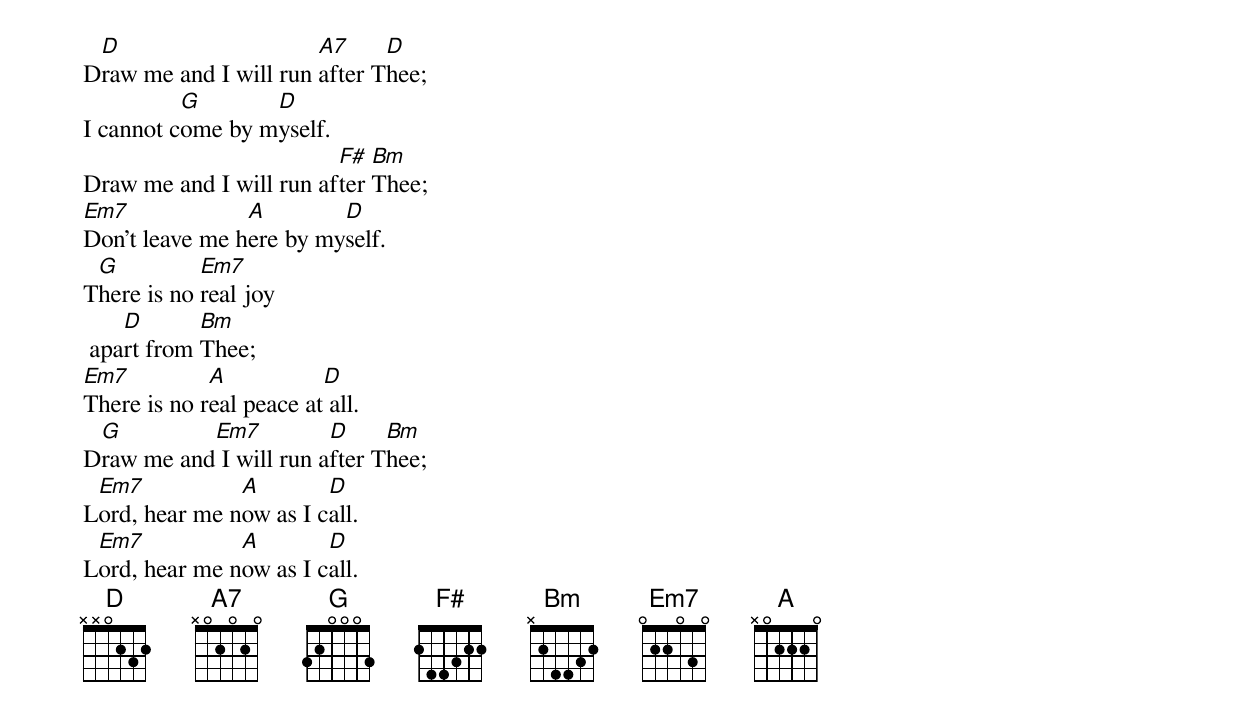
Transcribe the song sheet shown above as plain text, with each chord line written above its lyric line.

 D                     A7     D
Draw me and I will run after Thee;
          G       D
I cannot come by myself.
                         F#  Bm
Draw me and I will run after Thee;
Em7             A        D
Don’t leave me here by myself.
 G          Em7
There is no real joy
    D       Bm
 apart from Thee;
Em7          A           D
There is no real peace at all.
 G         Em7          D     Bm
Draw me and I will run after Thee;
 Em7           A        D
Lord, hear me now as I call.
 Em7           A        D
Lord, hear me now as I call.
